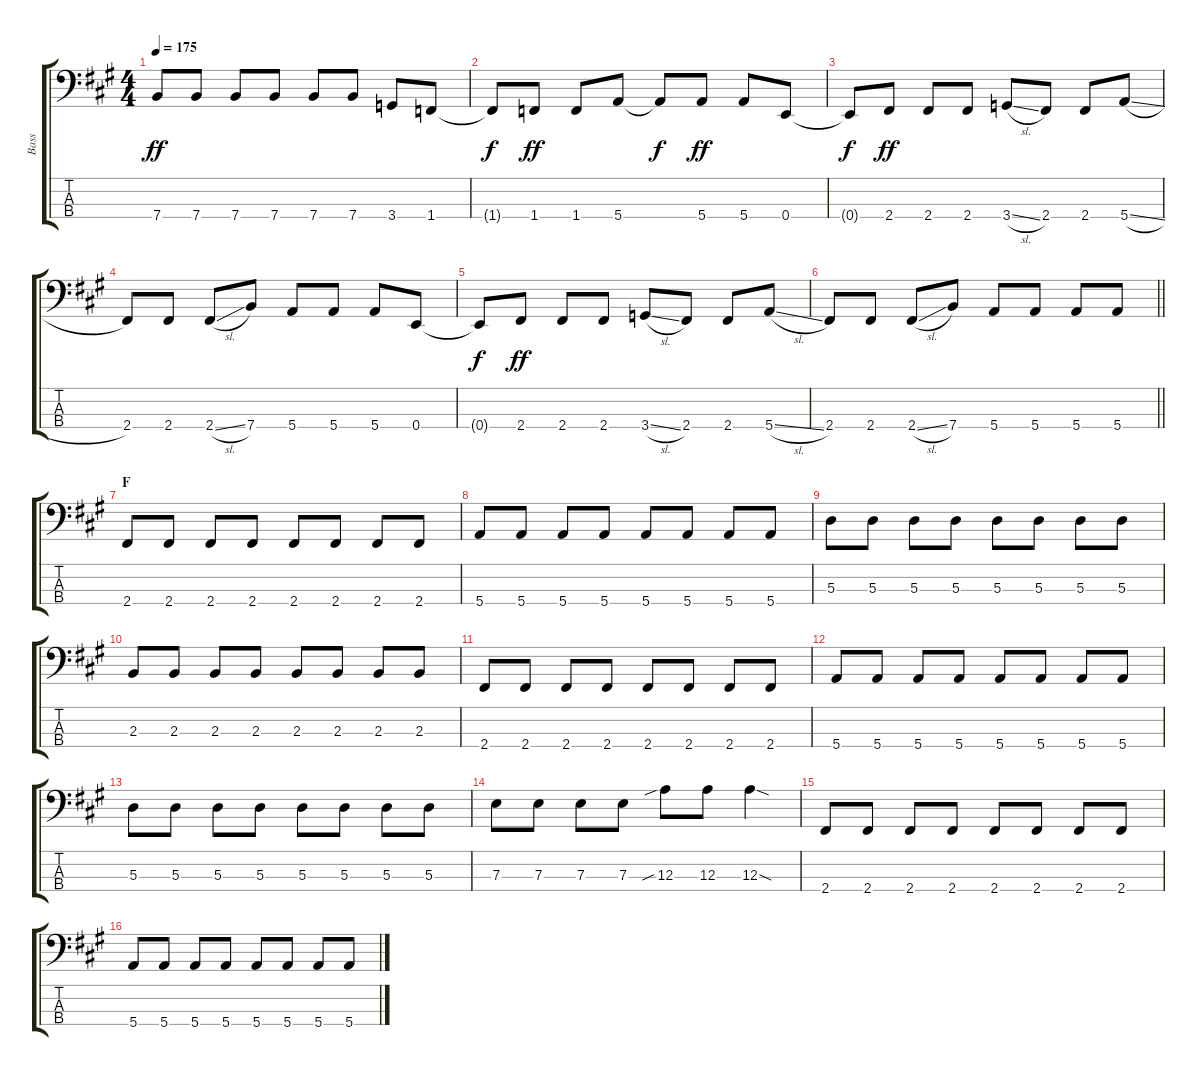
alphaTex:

\track ("Bass" "Bass") {instrument electricbasspick}
\staff {score tabs}
\tuning (G2 D2 A1 E1) {hide}
\ts (4 4)
\tempo 175
\clef f4
\ks a
7.4.8{dy ff} 7.4.8 7.4.8 7.4.8 7.4.8 7.4.8 3.4.8 1.4.8 |
1.4{t}.8{dy f} 1.4.8{dy ff} 1.4.8 5.4.8 5.4{t}.8{dy f} 5.4.8{dy ff} 5.4.8 0.4.8 |
0.4{t}.8{dy f} 2.4.8{dy ff} 2.4.8 2.4.8 3.4{sl}.8 2.4.8 2.4.8 5.4{sl}.8 |
2.4.8 2.4.8 2.4{sl}.8 7.4.8 5.4.8 5.4.8 5.4.8 0.4.8 |
0.4{t}.8{dy f} 2.4.8{dy ff} 2.4.8 2.4.8 3.4{sl}.8 2.4.8 2.4.8 5.4{sl}.8 |
\barLineRight lightlight
2.4.8 2.4.8 2.4{sl}.8 7.4.8 5.4.8 5.4.8 5.4.8 5.4.8 |
\section ("" "F")
2.4.8 2.4.8 2.4.8 2.4.8 2.4.8 2.4.8 2.4.8 2.4.8 |
5.4.8 5.4.8 5.4.8 5.4.8 5.4.8 5.4.8 5.4.8 5.4.8 |
5.3.8 5.3.8 5.3.8 5.3.8 5.3.8 5.3.8 5.3.8 5.3.8 |
2.3.8 2.3.8 2.3.8 2.3.8 2.3.8 2.3.8 2.3.8 2.3.8 |
2.4.8 2.4.8 2.4.8 2.4.8 2.4.8 2.4.8 2.4.8 2.4.8 |
5.4.8 5.4.8 5.4.8 5.4.8 5.4.8 5.4.8 5.4.8 5.4.8 |
5.3.8 5.3.8 5.3.8 5.3.8 5.3.8 5.3.8 5.3.8 5.3.8 |
7.3.8 7.3.8 7.3.8 7.3.8 12.3{sib}.8 12.3.8 12.3{sod}.4 |
2.4.8 2.4.8 2.4.8 2.4.8 2.4.8 2.4.8 2.4.8 2.4.8 |
5.4.8 5.4.8 5.4.8 5.4.8 5.4.8 5.4.8 5.4.8 5.4.8
